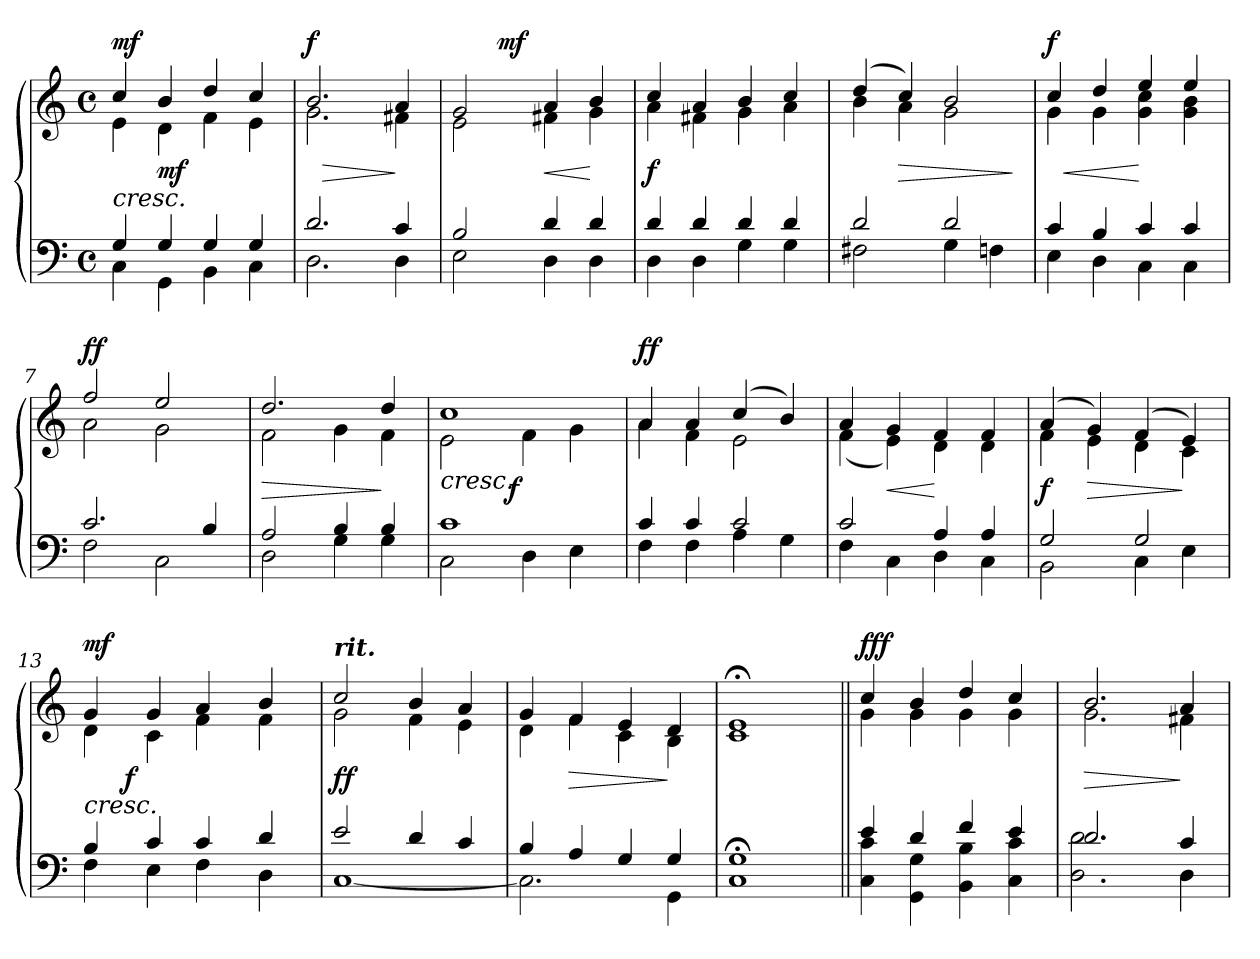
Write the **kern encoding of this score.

**kern	**dynam	**kern	**dynam
*part2	*part2	*part1	*part1
*staff2	*staff2	*staff1	*staff1
*clefF4	*	*clefG2	*
*k[]	*	*k[]	*
*C:	*	*C:	*
*M4/4	*	*M4/4	*
*met(c)	*	*met(c)	*
=1	=1	=1	=1
*^	*	*	*
!	!	!	!LO:TX:a:B:t=Allegro Moderato	!
!	!	!	!	!LO:HP:b
*	*	*	*^	*
!	!	!	!	!	!LO:DY:n=1:a
4G/	4C\	.	4cc/	4e\	< mf
!	!	!	!	!	!LO:DY:n=2:b
4G/	4GG\	.	4b/	4d\	mf
4G/	4BB\	.	4dd/	4f\	[
4G/	4C\	.	4cc/	4e\	.
=2	=2	=2	=2	=2	=2
!	!	!	!	!	!LO:HP:b
!	!	!	!	!	!LO:DY:n=1:a
2.d/	2.D\	.	2.b/	2.g\	> f
4c/	4D\	.	4a/	4f#X\	]
=3	=3	=3	=3	=3	=3
*	*	*	*	*^	*
2B/	2E\	.	2g/	2e\	4ryy	.
!	!	!	!	!	!	!LO:DY:a
.	.	.	.	.	2.ryy	mf
!	!	!	!	!	!	!LO:HP:b
4d/	4D\	.	4a/	4f#X\	.	<
4d/	4D\	.	4b/	4g\	.	[
=4	=4	=4	=4	=4	=4	=4
!	!	!	!	!	!	!LO:DY:b
*	*	*	*	*v	*v	*
4d/	4D\	.	4cc/	4a\	f
4d/	4D\	.	4a/	4f#X\	.
4d/	4G\	.	4b/	4g\	.
4d/	4G\	.	4cc/	4a\	.
!!LO:LB:g=z	!!
=5	=5	=5	=5	=5	=5
2d/	2F#X\	.	(<4dd/	4b\	.
!	!	!	!	!	!LO:HP:b
.	.	.	4cc/)	4a\	>
2d/	4G\	.	2b/	2g\	.
.	4Fn\	.	.	.	.
*v	*v	*	*	*	*
*	*	*v	*v	*
.	.	.	]
=6	=6	=6	=6
*^	*	*	*
!	!	!	!	!LO:HP:b
*	*	*	*^	*
!	!	!	!	!	!LO:DY:n=1:a
4c/	4E\	.	4cc/	4g\	< f
4B/	4D\	.	4dd/	4g\	.
4c/	4C\	.	4ee/	4g\ 4cc\	[
4c/	4C\	.	4ee/	4g\ 4b\	.
=7	=7	=7	=7	=7	=7
!	!	!	!	!	!LO:DY:a
2.c/	2F\	.	2ff/	2a\	ff
.	2C\	.	2ee/	2g\	.
4B/	.	.	.	.	.
=8	=8	=8	=8	=8	=8
!	!	!	!	!	!LO:HP:b
2A/	2D\	.	2.dd/	2f\	>
4B/	4G\	.	.	4g\	.
4B/	4G\	.	4dd/	4f\	]
!!LO:LB:g=z
=9	=9	=9	=9	=9	=9
!	!	!	!	!	!LO:HP:b
*	*	*	*	*^	*
1c	2C\	.	1cc	2e\	4...ryy	<
!	!	!	!	!	!	!LO:DY:b
.	.	.	.	.	2ryy	f
.	4D\	.	.	4f\	.	[
.	4E\	.	.	4g\	.	.
.	.	.	.	.	32ryy	.
=10	=10	=10	=10	=10	=10	=10
!	!	!	!	!	!	!LO:DY:a
*	*	*	*	*v	*v	*
4c/	4F\	.	4a/	4a\	ff
4c/	4F\	.	4a/	4f\	.
2c/	4A\	.	(<4cc/	2e\	.
.	4G\	.	4b/)	.	.
=11	=11	=11	=11	=11	=11
2c/	4F\	.	4a/	(>4f\	.
!	!	!	!	!	!LO:HP:b
.	4C\	.	4g/	4e\)	<
4A/	4D\	.	4f/	4d\	[
4A/	4C\	.	4f/	4d\	.
=12	=12	=12	=12	=12	=12
!	!	!LO:DY:a	!	!	!
2G/	2BB\	f	(<4a/	4f\	.
!	!	!	!	!	!LO:HP:b
.	.	.	4g/)	4e\	>
2G/	4C\	.	(<4f/	4d\	.
.	4E\	.	4e/)	4c\	]
!!LO:LB:g=z
=13	=13	=13	=13	=13	=13
!	!	!	!	!	!LO:HP:b
!	!	!	!	!	!LO:DY:n=1:a
*	*	*	*	*^	*
4B/	4F\	.	4g/	4d\	8.ryy	< mf
!	!	!	!	!	!	!LO:DY:n=2:b
.	.	.	.	.	2ryy	f
4c/	4E\	.	4g/	4c\	.	.
4c/	4F\	.	4a/	4f\	.	[
.	.	.	.	.	4ryy	.
4d/	4D\	.	4b/	4f\	.	.
.	.	.	.	.	16ryy	.
*	*	*	*v	*v	*v	*
=14	=14	=14	=14	=14
*	*	*	*MM90	*
*	*	*	*^	*
*	*	*	*	*^	*
!	!	!	!LO:TX:a:Bi:t=rit.	!	!	!
!	!	!	!	!	!	!LO:DY:b
*	*	*	*	*v	*v	*
2e/	[>1C	.	2cc/	2g\	ff
4d/	.	.	4b/	4f\	.
4c/	.	.	4a/	4e\	.
=15	=15	=15	=15	=15	=15
*	*	*	*MM83	*	*
4B/	2.C\]	.	4g/	4d\	.
!	!	!	!	!	!LO:HP:b
4A/	.	.	4f/	4f\	>
4G/	.	.	4e/	4c\	.
4G/	4GG\	.	4d/	4B\	]
=16	=16	=16	=16	=16	=16
*	*	*	*MM77	*	*
1G;<	1C	.	1e;<	1c	.
!!LO:LB:g=z	!!
=17||	=17||	=17||	=17||	=17||	=17||
*	*	*	*MM100	*	*
!	!	!	!	!	!LO:DY:b
!	!	!	!	!	!LO:DY:n=1:a
4e/	4C\ 4c\	.	4cc/	4g\	ff f
4d/	4GG\ 4G\	.	4b/	4g\	.
4f/	4BB\ 4B\	.	4dd/	4g\	.
4e/	4C\ 4c\	.	4cc/	4g\	.
=18	=18	=18	=18	=18	=18
!	!	!	!	!	!LO:HP:b
2.d/	2.D\ 2.d\	.	2.b/	2.g\	>
4c/	4D\	.	4a/	4f#X\	]
*v	*v	*	*	*	*
*	*	*v	*v	*
=	=	=	=
*-	*-	*-	*-
